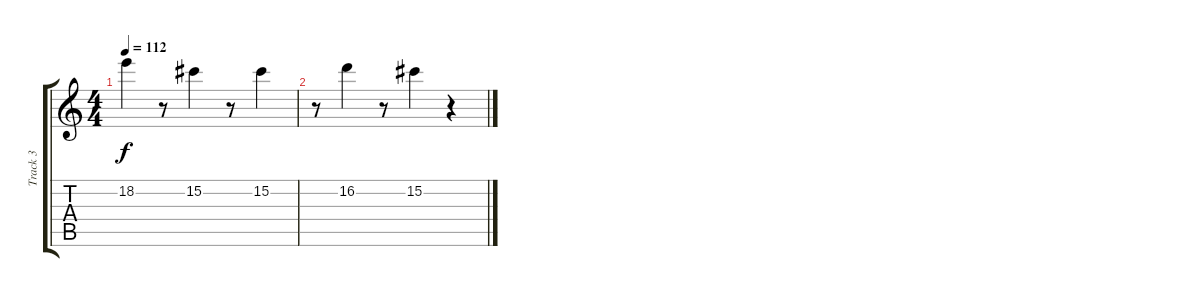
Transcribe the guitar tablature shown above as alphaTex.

\track ("Track 3" "Track 3") {instrument acousticguitarnylon}
\staff {score tabs}
\tuning (Eb4 Bb3 Gb3 Db3 Ab2 Db2) {hide}
\ts (4 4)
\tempo 112
\clef g2
\ks c
18.2.4{dy f} r.8 15.2.4 r.8 15.2.4 |
r.8 16.2.4 r.8 15.2.4 r.4
